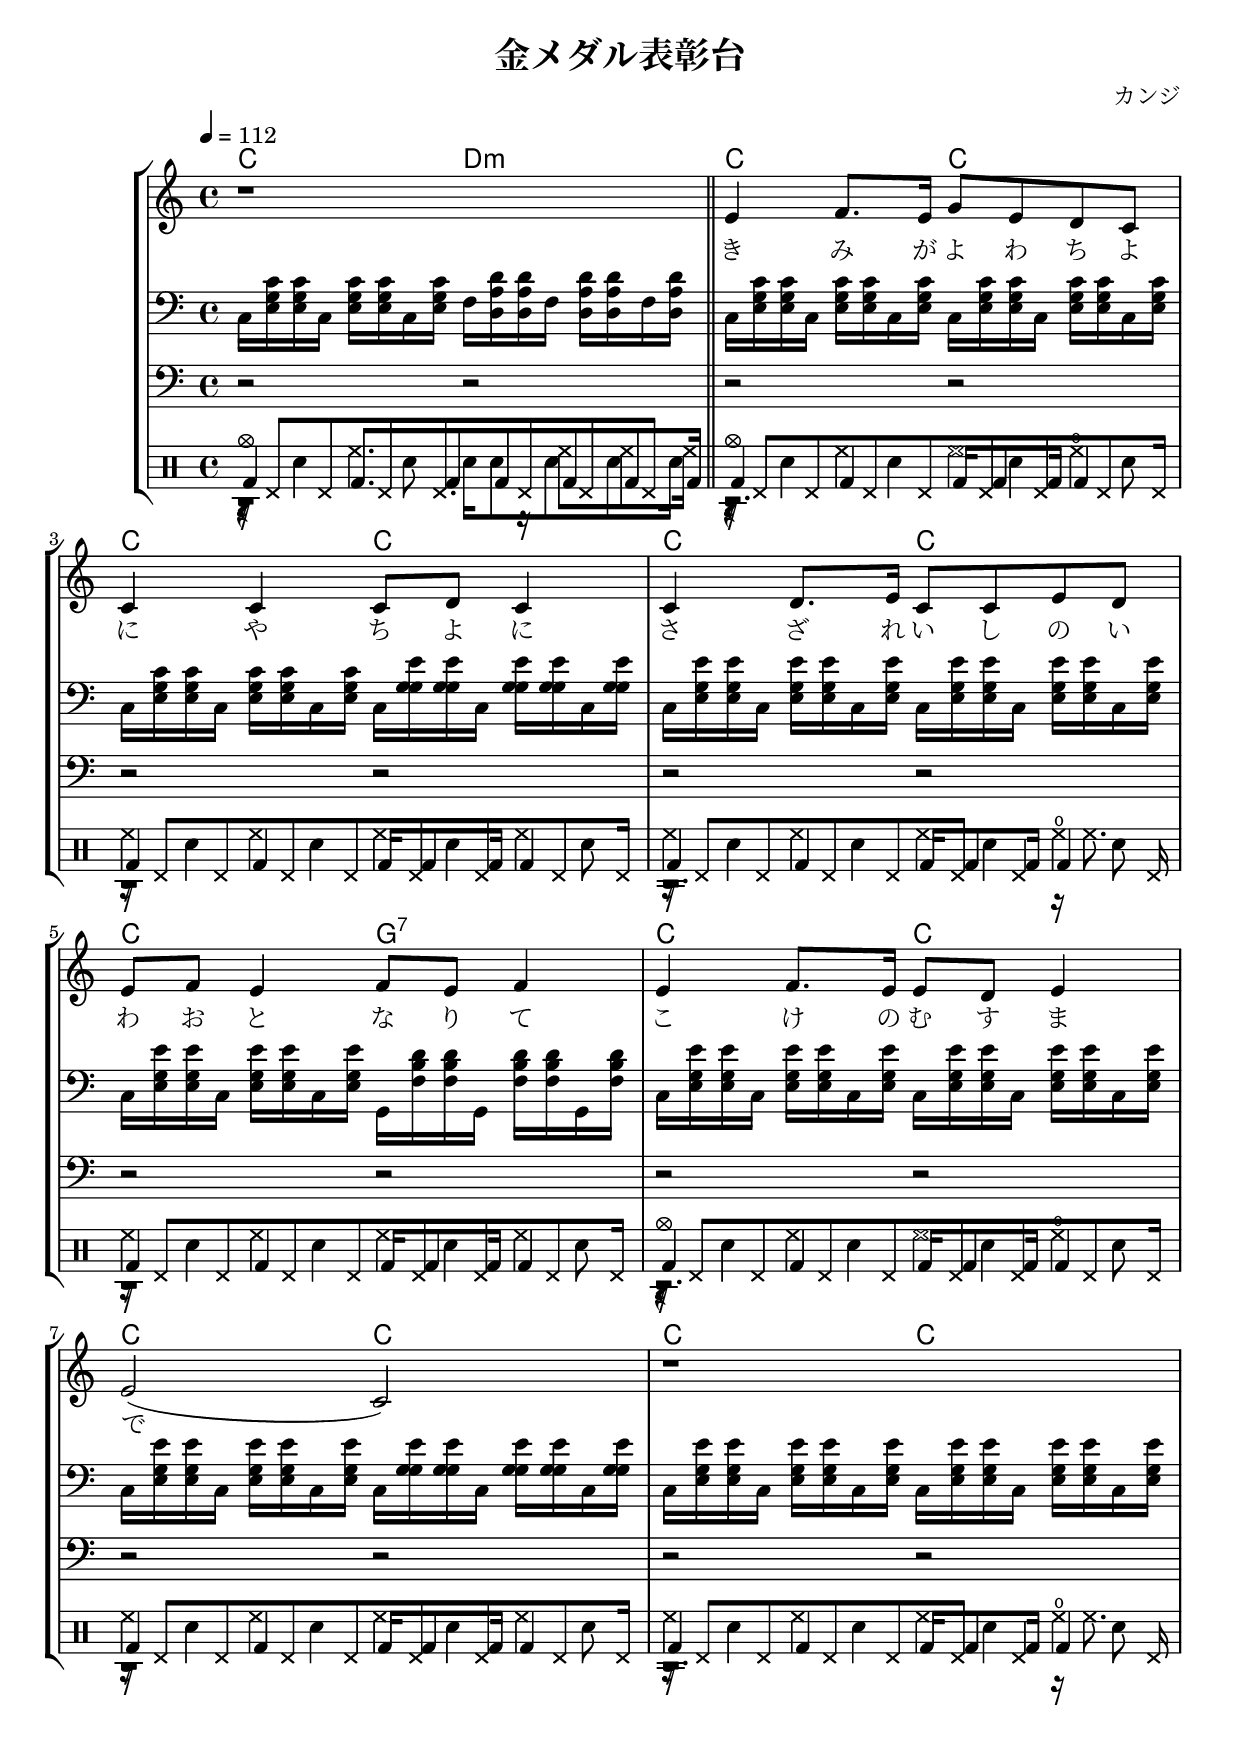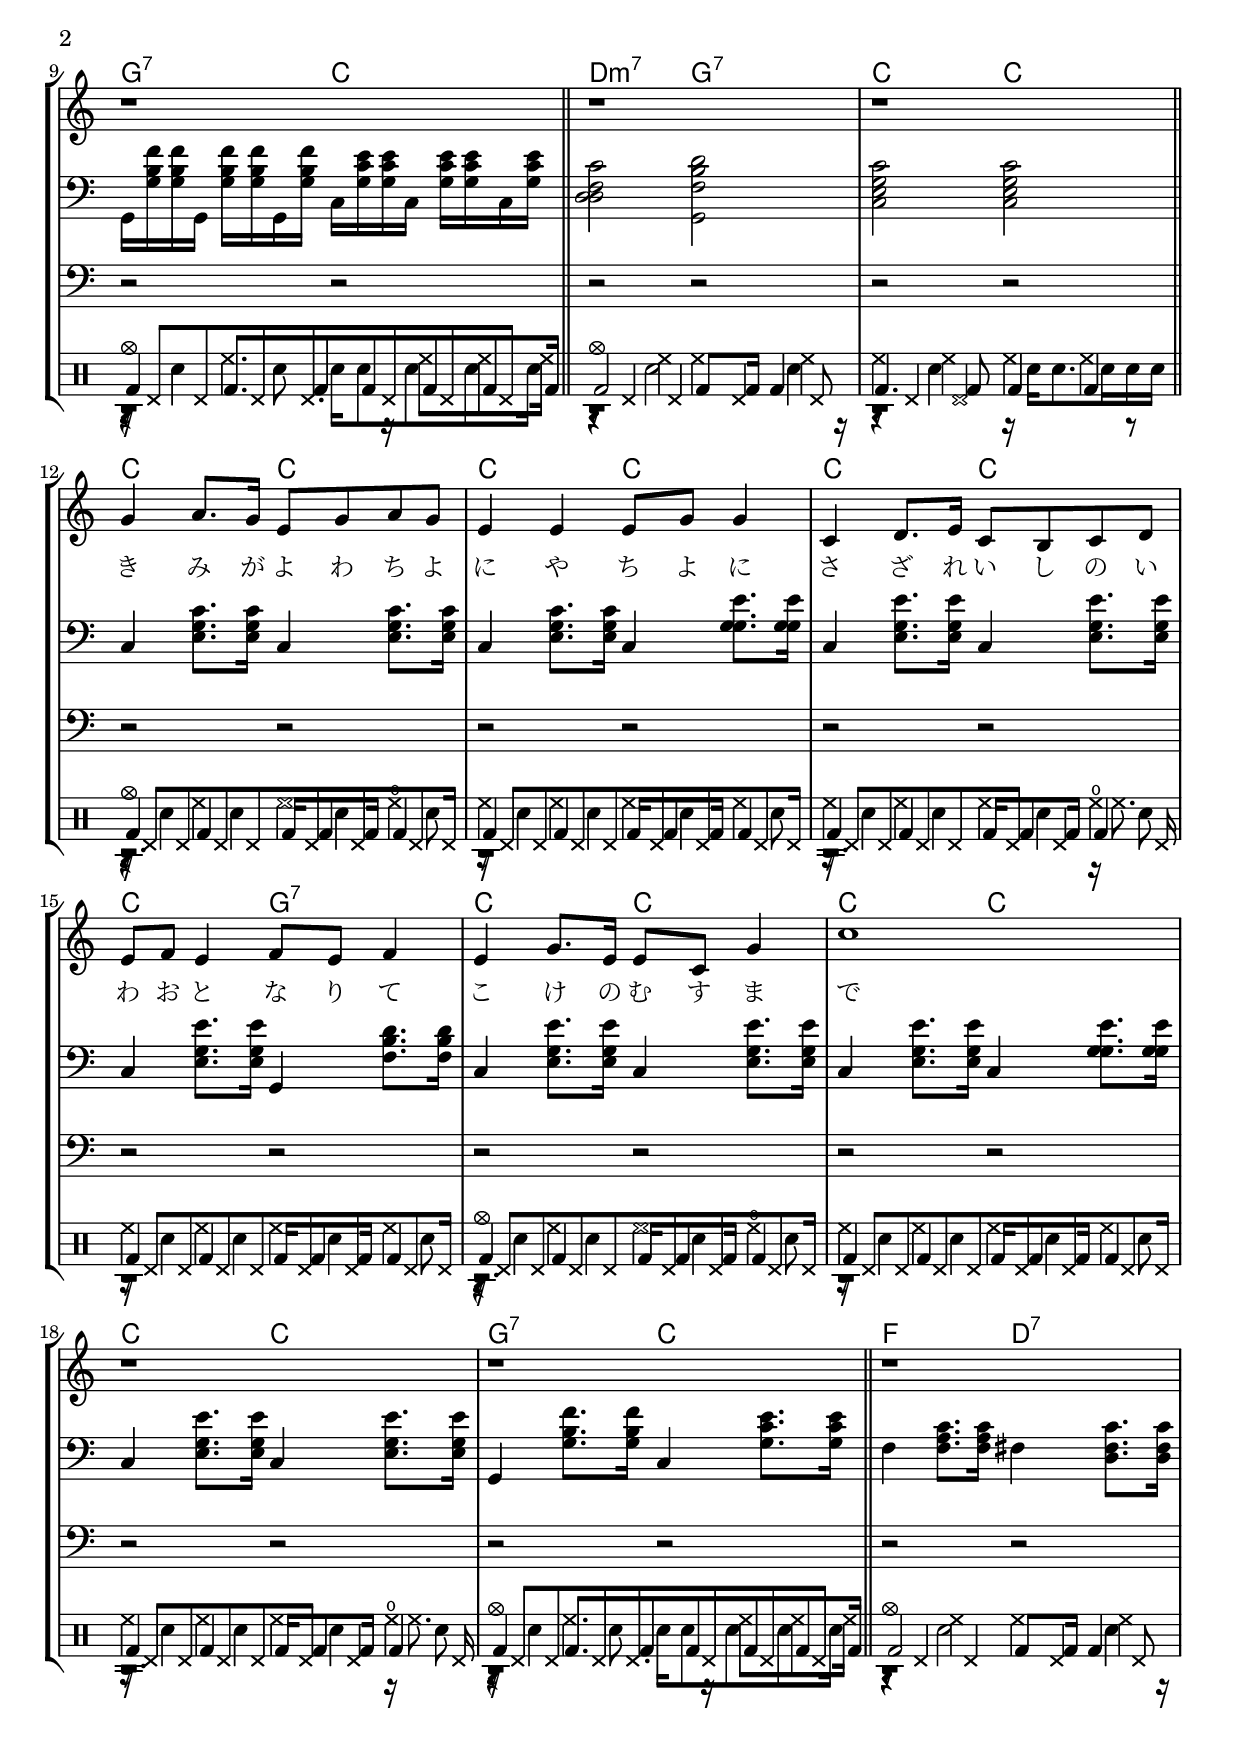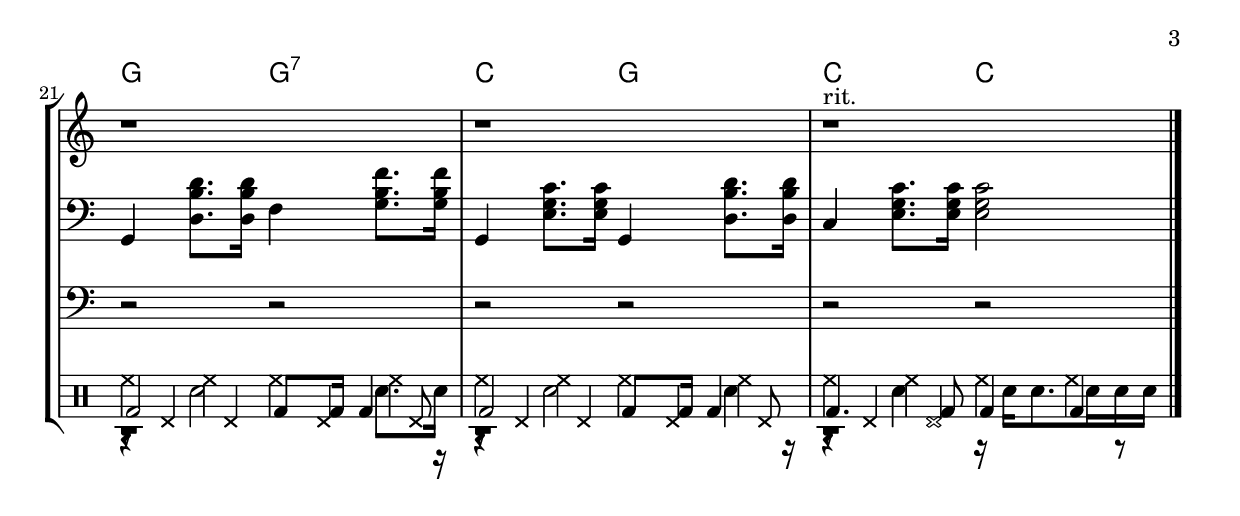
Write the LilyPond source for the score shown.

\version "2.12.1"

\header {
	title = \markup {金メダル表彰台}
	composer = \markup \center-column {カンジ}
}

harmony = \chordmode {
	c2 d:m 

	c c c c c c c g:7 c c c c c c g:7 c 

	d:min7 g:7 c c 

	c c c c c c c g:7 c c c c c c g:7 c 

	f d:7 g g:7 c g c c 
}

melody = {
	\key c \major
	\tempo 4 = 112
	r1   
	\set Staff.midiInstrument = #"fss0.34"
	 e'4  f'8.  e'16  g'8  e'8  d'8  c'8 
	c'4  c'4  c'8  d'8  c'4 
	c'4  d'8.  e'16  c'8  c'8  e'8  d'8 
	e'8  f'8  e'4  f'8  e'8  f'4 
	e'4  f'8.  e'16  e'8  d'8  e'4 
	e'2  (c'2)
	r1 r1 	r1 | r1   
	\set Staff.midiInstrument = #"mmi0.52"
	 g'4  a'8.  g'16  e'8  g'8  a'8  g'8 
	e'4  e'4  e'8  g'8  g'4 
	c'4  d'8.  e'16  c'8  b8  c'8  d'8 
	e'8  f'8  e'4  f'8  e'8  f'4 
	e'4  g'8.  e'16  e'8  c'8  g'4 
	c''1
	r1 r1 	r1 | r1 | r1 | r1^"rit." \bar "|."
}

words = \lyricmode {
	
	き  み  が  よ  わ  ち  よ  に  や  ち  よ  に  さ  ざ  れ  い  し  の  い  わ  お  と  な  り  て  こ  け  の  む  す  ま  で  
	
	き  み  が  よ  わ  ち  よ  に  や  ち  よ  に  さ  ざ  れ  い  し  の  い  わ  お  と  な  り  て  こ  け  の  む  す  ま  で  
	
}

tempochange = {
	\tempo 4 = 112
	r1 \bar "||"
	\tempo 4 = 112
	r1 | r1 | r1 | r1 | r1 | r1 | r1 | r1 \bar "||"
	\tempo 4 = 112
	r1 | r1 \bar "||"
	\tempo 4 = 112
	r1 | r1 | r1 | r1 | r1 | r1 | r1 | r1 \bar "||"
	\tempo 4 = 112
	r1 | r1 | r1 | \tempo 4 = 84 r2 \tempo 4 = 74 r2 \bar "|."
}

mainacc = {
	\clef bass
	\set Staff.midiInstrument = #"Harmonica"
	\key c \major
	\tempo 4 = 112
	c16 <e g c'>16 <e g c'>16 c16   <e g c'>16 <e g c'>16 c16 <e g c'>16
	f16 <d a d'>16 <d a d'>16 f16   <d a d'>16 <d a d'>16 f16 <d a d'>16
	\bar "||"

	\set Staff.midiInstrument = #"Trumpet"
	c16 <e g c'>16 <e g c'>16 c16   <e g c'>16 <e g c'>16 c16 <e g c'>16
	c16 <e g c'>16 <e g c'>16 c16   <e g c'>16 <e g c'>16 c16 <e g c'>16
	c16 <e g c'>16 <e g c'>16 c16   <e g c'>16 <e g c'>16 c16 <e g c'>16
	c16 <g g e'>16 <g g e'>16 c16   <g g e'>16 <g g e'>16 c16 <g g e'>16
	c16 <e g e'>16 <e g e'>16 c16   <e g e'>16 <e g e'>16 c16 <e g e'>16
	c16 <e g e'>16 <e g e'>16 c16   <e g e'>16 <e g e'>16 c16 <e g e'>16
	c16 <e g e'>16 <e g e'>16 c16   <e g e'>16 <e g e'>16 c16 <e g e'>16
	g,16 <f b d'>16 <f b d'>16 g,16   <f b d'>16 <f b d'>16 g,16 <f b d'>16
	c16 <e g e'>16 <e g e'>16 c16   <e g e'>16 <e g e'>16 c16 <e g e'>16
	c16 <e g e'>16 <e g e'>16 c16   <e g e'>16 <e g e'>16 c16 <e g e'>16
	c16 <e g e'>16 <e g e'>16 c16   <e g e'>16 <e g e'>16 c16 <e g e'>16
	c16 <g g e'>16 <g g e'>16 c16   <g g e'>16 <g g e'>16 c16 <g g e'>16
	c16 <e g e'>16 <e g e'>16 c16   <e g e'>16 <e g e'>16 c16 <e g e'>16
	c16 <e g e'>16 <e g e'>16 c16   <e g e'>16 <e g e'>16 c16 <e g e'>16
	g,16 <g b f'>16 <g b f'>16 g,16   <g b f'>16 <g b f'>16 g,16 <g b f'>16
	c16 <g c' e'>16 <g c' e'>16 c16   <g c' e'>16 <g c' e'>16 c16 <g c' e'>16
	\bar "||"

	\set Staff.midiInstrument = #"Choir Aahs"
	<d d f c'>2
	<g, f b d'>2
	<c e g c'>2
	<c e g c'>2
	\bar "||"

	\set Staff.midiInstrument = #"Electric Bass (finger)"
	c4 <e g c'>8. <e g c'>16
	c4 <e g c'>8. <e g c'>16
	c4 <e g c'>8. <e g c'>16
	c4 <g g e'>8. <g g e'>16
	c4 <e g e'>8. <e g e'>16
	c4 <e g e'>8. <e g e'>16
	c4 <e g e'>8. <e g e'>16
	g,4 <f b d'>8. <f b d'>16
	c4 <e g e'>8. <e g e'>16
	c4 <e g e'>8. <e g e'>16
	c4 <e g e'>8. <e g e'>16
	c4 <g g e'>8. <g g e'>16
	c4 <e g e'>8. <e g e'>16
	c4 <e g e'>8. <e g e'>16
	g,4 <g b f'>8. <g b f'>16
	c4 <g c' e'>8. <g c' e'>16
	\bar "||"

	\set Staff.midiInstrument = #"Choir Aahs"
	f4 <f a c'>8. <f a c'>16
	fis4 <d fis c'>8. <d fis c'>16
	g,4 <d b d'>8. <d b d'>16
	f4 <g b f'>8. <g b f'>16
	g,4 <e g c'>8. <e g c'>16
	g,4 <d b d'>8. <d b d'>16
	c4 <e g c'>8. <e g c'>16
	<e g c'>2
	\bar "|."
}

subacc = {
	\clef bass
	\set Staff.midiInstrument = #"Violin"
	\key c \major
	\tempo 4 = 112
	r2
	r2
	\bar "||"

	\set Staff.midiInstrument = #"Steel Drums"
	r2
	r2
	r2
	r2
	r2
	r2
	r2
	r2
	r2
	r2
	r2
	r2
	r2
	r2
	r2
	r2
	\bar "||"

	\set Staff.midiInstrument = #"Steel Drums"
	r2
	r2
	r2
	r2
	\bar "||"

	\set Staff.midiInstrument = #"Steel Drums"
	r2
	r2
	r2
	r2
	r2
	r2
	r2
	r2
	r2
	r2
	r2
	r2
	r2
	r2
	r2
	r2
	\bar "||"

	\set Staff.midiInstrument = #"Alto Sax"
	r2
	r2
	r2
	r2
	r2
	r2
	r2
	r2
	\bar "|."
}

percA = {
	\drummode {
	r1  \bar "||"
	r2. hho4  |r1  |r2. hho4  |r1  |r2. hho4  |r1  |r2. hho4  |r1  \bar "||"
	r4 hh4 hh4 hh4  |hh4 hh4 hh4 hh4  \bar "||"
	r2. hho4  |r1  |r2. hho4  |r1  |r2. hho4  |r1  |r2. hho4  |r1  \bar "||"
	r4 hh4 hh4 hh4  |hh4 hh4 hh4 hh4  |hh4 hh4 hh4 hh4  |hh4 hh4 hh4 hh4  \bar "|."
	}
}

percB = {
	\drummode {
	r4 hh4. r16 hh8 hh8 hh16  \bar "||"
	r4 hh4 hh2  |hh4 hh4 hh4 hh4  |hh4 hh4 hh4 r16 hh8.  |hh4 hh4 hh4 hh4  |r4 hh4 hh2  |hh4 hh4 hh4 hh4  |hh4 hh4 hh4 r16 hh8.  |r4 hh4. r16 hh8 hh8 hh16  \bar "||"
	r8 hhp4 hhp4 hhp4 hhp8  |r8 hhp4 hhp2 r8  \bar "||"
	r4 hh4 hh2  |hh4 hh4 hh4 hh4  |hh4 hh4 hh4 r16 hh8.  |hh4 hh4 hh4 hh4  |r4 hh4 hh2  |hh4 hh4 hh4 hh4  |hh4 hh4 hh4 r16 hh8.  |r4 hh4. r16 hh8 hh8 hh16  \bar "||"
	r8 hhp4 hhp4 hhp4 hhp8  |r8 hhp4 hhp4 hhp4 hhp8  |r8 hhp4 hhp4 hhp4 hhp8  |r8 hhp4 hhp2 r8  \bar "|."
	}
}

percC = {
	\drummode {
	r16 hhp8 hhp8 hhp8 hhp8. hhp8 hhp8 hhp8  \bar "||"
	r16 hhp8 hhp8 hhp8 hhp8 hhp8 hhp8 hhp8 hhp16  |r16 hhp8 hhp8 hhp8 hhp8 hhp8 hhp8 hhp8 hhp16  |r16 hhp8 hhp8 hhp8 hhp8 hhp8 hhp4 hhp16  |r16 hhp8 hhp8 hhp8 hhp8 hhp8 hhp8 hhp8 hhp16  |r16 hhp8 hhp8 hhp8 hhp8 hhp8 hhp8 hhp8 hhp16  |r16 hhp8 hhp8 hhp8 hhp8 hhp8 hhp8 hhp8 hhp16  |r16 hhp8 hhp8 hhp8 hhp8 hhp8 hhp4 hhp16  |r16 hhp8 hhp8 hhp8 hhp8. hhp8 hhp8 hhp8  \bar "||"
	r4 sn2 sn4  |r4 sn4 r16 sn16 sn8. sn16 sn16 sn16  \bar "||"
	r16 hhp8 hhp8 hhp8 hhp8 hhp8 hhp8 hhp8 hhp16  |r16 hhp8 hhp8 hhp8 hhp8 hhp8 hhp8 hhp8 hhp16  |r16 hhp8 hhp8 hhp8 hhp8 hhp8 hhp4 hhp16  |r16 hhp8 hhp8 hhp8 hhp8 hhp8 hhp8 hhp8 hhp16  |r16 hhp8 hhp8 hhp8 hhp8 hhp8 hhp8 hhp8 hhp16  |r16 hhp8 hhp8 hhp8 hhp8 hhp8 hhp8 hhp8 hhp16  |r16 hhp8 hhp8 hhp8 hhp8 hhp8 hhp4 hhp16  |r16 hhp8 hhp8 hhp8 hhp8. hhp8 hhp8 hhp8  \bar "||"
	r4 sn2 sn4  |r4 sn2 sn8. sn16  |r4 sn2 sn4  |r4 sn4 r16 sn16 sn8. sn16 sn16 sn16  \bar "|."
	}
}

percD = {
	\drummode {
	r8 sn4 sn8 sn16 sn8 sn8 sn8 sn16  \bar "||"
	r8 sn4 sn4 sn4 sn8  |r8 sn4 sn4 sn4 sn8  |r8 sn4 sn4 sn4 sn8  |r8 sn4 sn4 sn4 sn8  |r8 sn4 sn4 sn4 sn8  |r8 sn4 sn4 sn4 sn8  |r8 sn4 sn4 sn4 sn8  |r8 sn4 sn8 sn16 sn8 sn8 sn8 sn16  \bar "||"
	bd2 bd8 bd16 bd4 r16  |bd4. bd8 bd4 bd4  \bar "||"
	r8 sn4 sn4 sn4 sn8  |r8 sn4 sn4 sn4 sn8  |r8 sn4 sn4 sn4 sn8  |r8 sn4 sn4 sn4 sn8  |r8 sn4 sn4 sn4 sn8  |r8 sn4 sn4 sn4 sn8  |r8 sn4 sn4 sn4 sn8  |r8 sn4 sn8 sn16 sn8 sn8 sn8 sn16  \bar "||"
	bd2 bd8 bd16 bd4 r16  |bd2 bd8 bd16 bd4 r16  |bd2 bd8 bd16 bd4 r16  |bd4. bd8 bd4 bd4  \bar "|."
	}
}

percE = {
	\drummode {
	bd4 bd8. bd8 bd8 bd8 bd8 bd16  \bar "||"
	bd4 bd4 bd16 bd8 bd16 bd4  |bd4 bd4 bd16 bd8 bd16 bd4  |bd4 bd4 bd16 bd8 bd16 bd4  |bd4 bd4 bd16 bd8 bd16 bd4  |bd4 bd4 bd16 bd8 bd16 bd4  |bd4 bd4 bd16 bd8 bd16 bd4  |bd4 bd4 bd16 bd8 bd16 bd4  |bd4 bd8. bd8 bd8 bd8 bd8 bd16  \bar "||"
	cymc1  |r1 \bar "||"
	bd4 bd4 bd16 bd8 bd16 bd4  |bd4 bd4 bd16 bd8 bd16 bd4  |bd4 bd4 bd16 bd8 bd16 bd4  |bd4 bd4 bd16 bd8 bd16 bd4  |bd4 bd4 bd16 bd8 bd16 bd4  |bd4 bd4 bd16 bd8 bd16 bd4  |bd4 bd4 bd16 bd8 bd16 bd4  |bd4 bd8. bd8 bd8 bd8 bd8 bd16  \bar "||"
	cymc1  |r1 |r1 |r1 \bar "|."
	}
}

percF = {
	\drummode {
	cymc1  \bar "||"
	cymc1  |r1 |r1 |r1 |cymc1  |r1 |r1 |cymc1  \bar "||"
	r1 | r1 \bar "||"
	cymc1  |r1 |r1 |r1 |cymc1  |r1 |r1 |cymc1  \bar "||"
	r1 | r1 | r1 | r1 \bar "|."
	}
}

\score {
	<<
		\new StaffGroup <<
			\new ChordNames {\harmony}
			\new Voice = "melody" {\melody}
			\new Lyrics \lyricsto "melody" \words
			\new Staff = "mainacc" {\mainacc}
			\new Staff = "subacc" {\subacc}
			\new DrumStaff <<
				\new DrumVoice {\percA}
				\new DrumVoice {\percB}
				\new DrumVoice {\percC}
				\new DrumVoice {\percD}
				\new DrumVoice {\percE}
				\new DrumVoice {\percF}
			>>
		>>
	>>
	\layout { }
}
